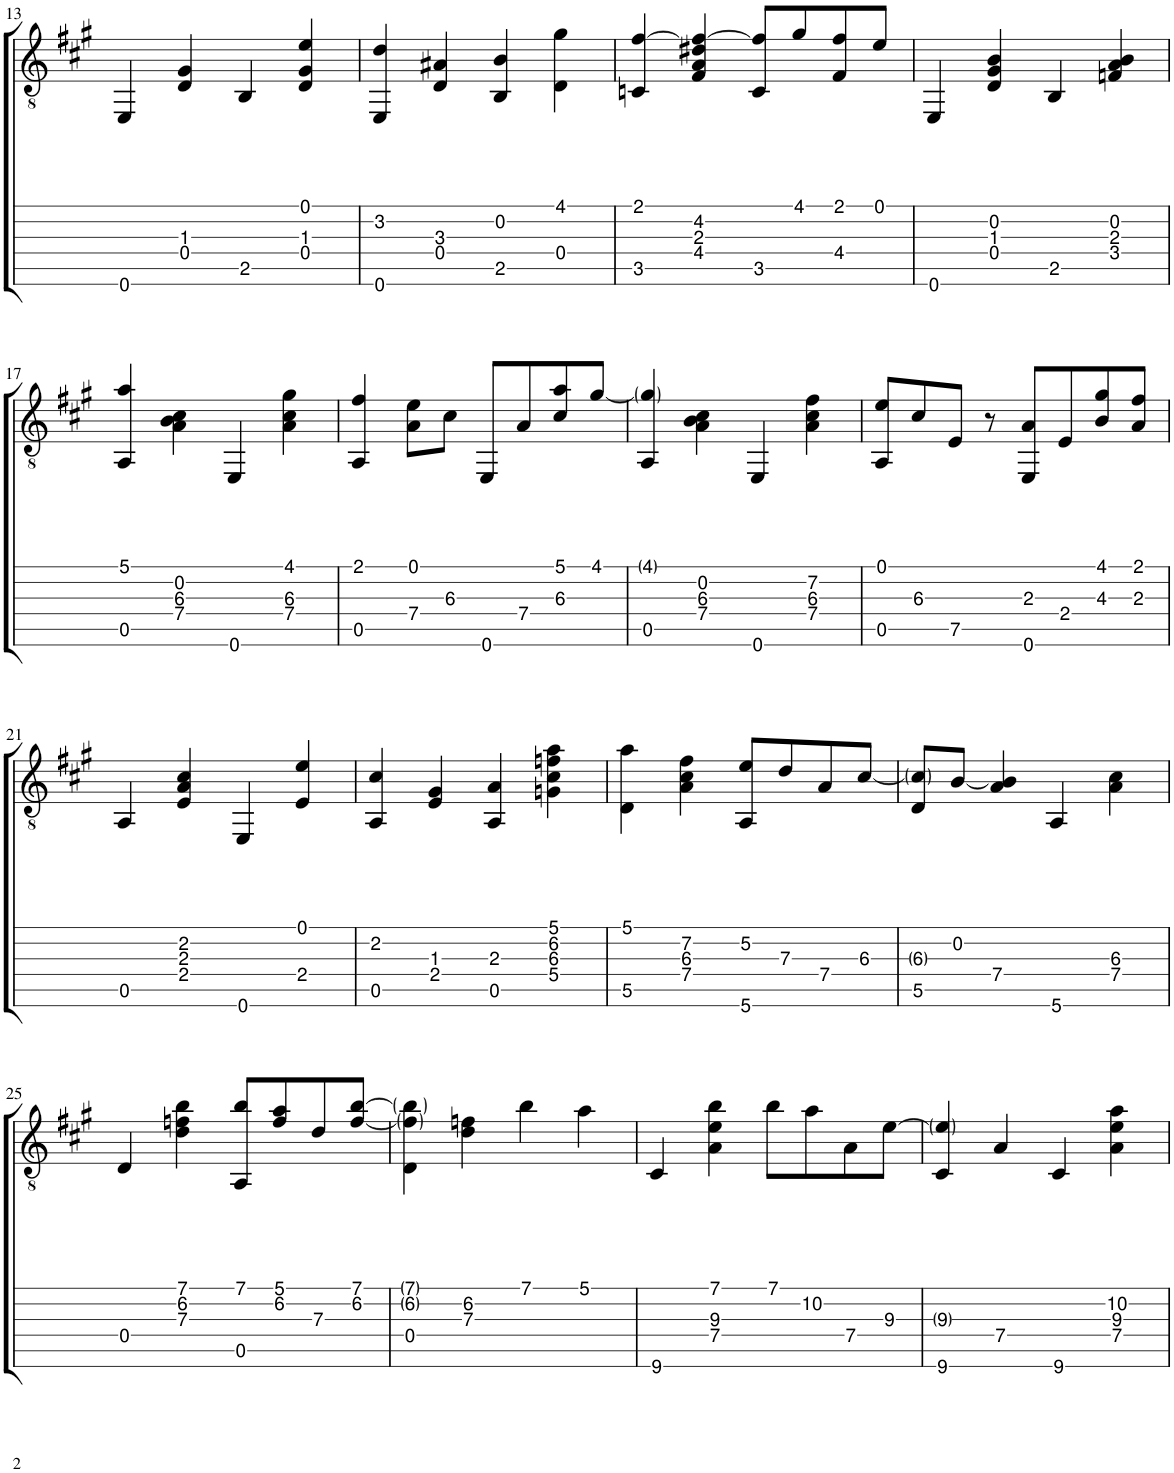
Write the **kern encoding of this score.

**kern	**kern
*part1	*part1
*staff2	*staff1
*I"N-Gt	*
!!LO:PB:g=z
*	*clefGv2
*k[f#c#g#]	*k[f#c#g#]
*M4/4	*M4/4
=13	=13
4EE	4EE/
4D 4G#	4D/ 4G#/
4BB	4BB/
4D 4G# 4e	4D/ 4G#/ 4e/
=14	=14
4EE 4d	4EE/ 4d/
4D 4A#	4D/ 4A#X/
4BB 4B	4BB/ 4B/
4D 4g#	4D\ 4g#\
=15	=15
4C [4f#	4Cn/ [4f#/
4F# 4A 4d# 4f#_	4F#/ 4A/ 4d#X/ 4f#/_
8C\ 8f#]\L	8C/ 8f#/]L
8g#J	8g#/
8F#\ 8f#\L	8F#/ 8f#/
8eJ	8e/J
=16	=16
4EE	4EE/
4D 4G# 4B	4D/ 4G#/ 4B/
4BB	4BB/
4F 4A 4B	4Fn/ 4A/ 4B/
!!LO:LB:g=z
=17	=17
4AA 4a	4AA/ 4a/
4A 4c# 4B	4A\ 4B\ 4c#\
4EE	4EE/
4A 4c# 4g#	4A\ 4c#\ 4g#\
=18	=18
4AA 4f#	4AA/ 4f#/
8A\ 8e\L	8A\ 8e\L
8c#J	8c#\J
8EEL	8EE/L
8AJ	8A/
8c#\ 8a\L	8c#/ 8a/
[8g#J	[8g#/J
=19	=19
4AA 4g#]	4AA/ 4g#/]
4A 4c# 4B	4A\ 4B\ 4c#\
4EE	4EE/
4A 4c# 4f#	4A\ 4c#\ 4f#\
=20	=20
8AA\ 8e\L	8AA/ 8e/L
8c#J	8c#/
8E	8E/J
8r	8r
8EE\ 8A\L	8EE/ 8A/L
8EJ	8E/
8B\ 8g#\L	8B/ 8g#/
8A\ 8f#\J	8A/ 8f#/J
!!LO:LB:g=z
=21	=21
4AA	4AA/
4E 4A 4c#	4E/ 4A/ 4c#/
4EE	4EE/
4E 4e	4E/ 4e/
=22	=22
4AA 4c#	4AA/ 4c#/
4E 4G#	4E/ 4G#/
4AA 4A	4AA/ 4A/
4G 4c# 4f 4a	4Gn\ 4c#\ 4fn\ 4a\
=23	=23
4D 4a	4D\ 4a\
4A 4c# 4f#	4A\ 4c#\ 4f#\
8AA\ 8e\L	8AA/ 8e/L
8dJ	8d/
8AL	8A/
[8c#J	[8c#/J
=24	=24
8D\ 8c#]\L	8D/ 8c#/]L
[8BJ	[8B/J
4A 4B]	4A/ 4B/]
4AA	4AA/
4A 4c#	4A\ 4c#\
!!LO:LB:g=z
=25	=25
4D	4D/
4d 4f 4b	4d\ 4fn\ 4b\
8AA\ 8b\L	8AA/ 8b/L
8f\ 8a\J	8f/ 8a/
8dL	8d/
[8f\ [8b\J	[8f/ [8b/J
=26	=26
4D 4f] 4b]	4D\ 4f\] 4b\]
4d 4f	4d\ 4fn\
4b	4b\
4a	4a\
=27	=27
4C#	4C#/
4A 4e 4b	4A\ 4e\ 4b\
8bL	8b\L
8aJ	8a\
8AL	8A\
[8eJ	[8e\J
=28	=28
4C# 4e]	4C#/ 4e/]
4A	4A/
4C#	4C#/
4A 4e 4a	4A\ 4e\ 4a\
=	=
*-	*-
